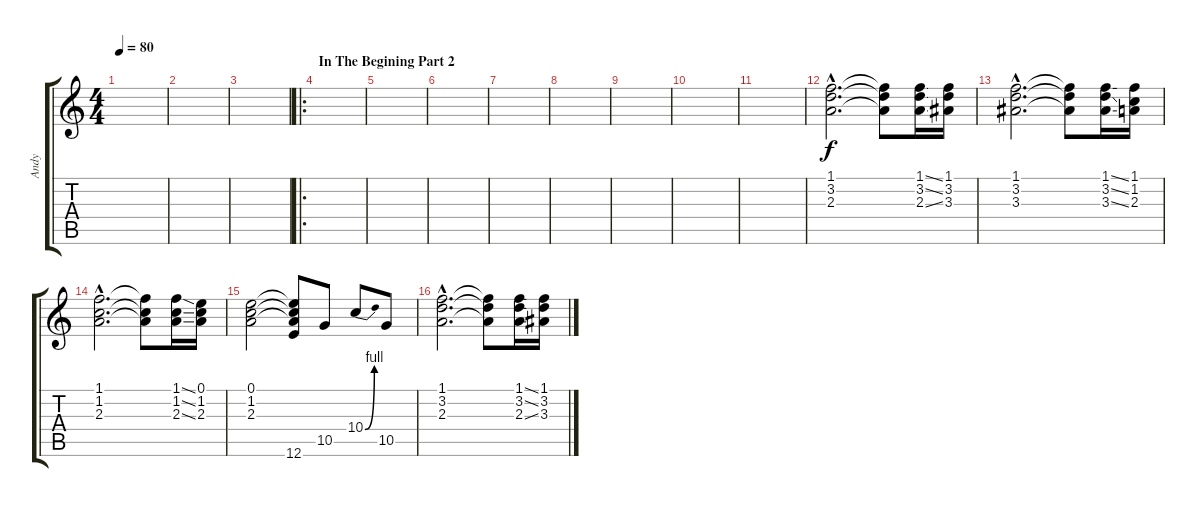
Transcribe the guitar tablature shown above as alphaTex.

\track ("Andy" "Andy") {instrument distortionguitar}
\staff {score tabs}
\tuning (E4 B3 G3 D3 A2 E2) {hide}
\ts (4 4)
\tempo 80
\clef g2
\ks c
|
|
|
\ro
\section ("" "In The Begining Part 2")
|
|
|
|
|
|
|
|
(1.1{hac} 3.2{hac} 2.3{hac}).2{d} (1.1{t} 3.2{t} 2.3{t}).8 (1.1{ss} 3.2{ss} 2.3{ss}).16 (1.1 3.2 3.3).16 |
(1.1{hac} 3.2{hac} 3.3{hac}).2{d} (1.1{t} 3.2{t} 3.3{t}).8 (1.1{ss} 3.2{ss} 3.3{ss}).16 (1.1 1.2 2.3).16 |
(1.1{hac} 1.2{hac} 2.3{hac}).2{d} (1.1{t} 1.2{t} 2.3{t}).8 (1.1{ss} 1.2{ss} 2.3{ss}).16 (0.1 1.2 2.3).16 |
(0.1 1.2 2.3).2 (0.1{t} 1.2{t} 2.3{t} 12.6).8 10.5.8 10.4{be (bend 0 0 60 4)}.8 10.5.8 |
(1.1{hac} 3.2{hac} 2.3{hac}).2{d} (1.1{t} 3.2{t} 2.3{t}).8 (1.1{ss} 3.2{ss} 2.3{ss}).16 (1.1 3.2 3.3).16
